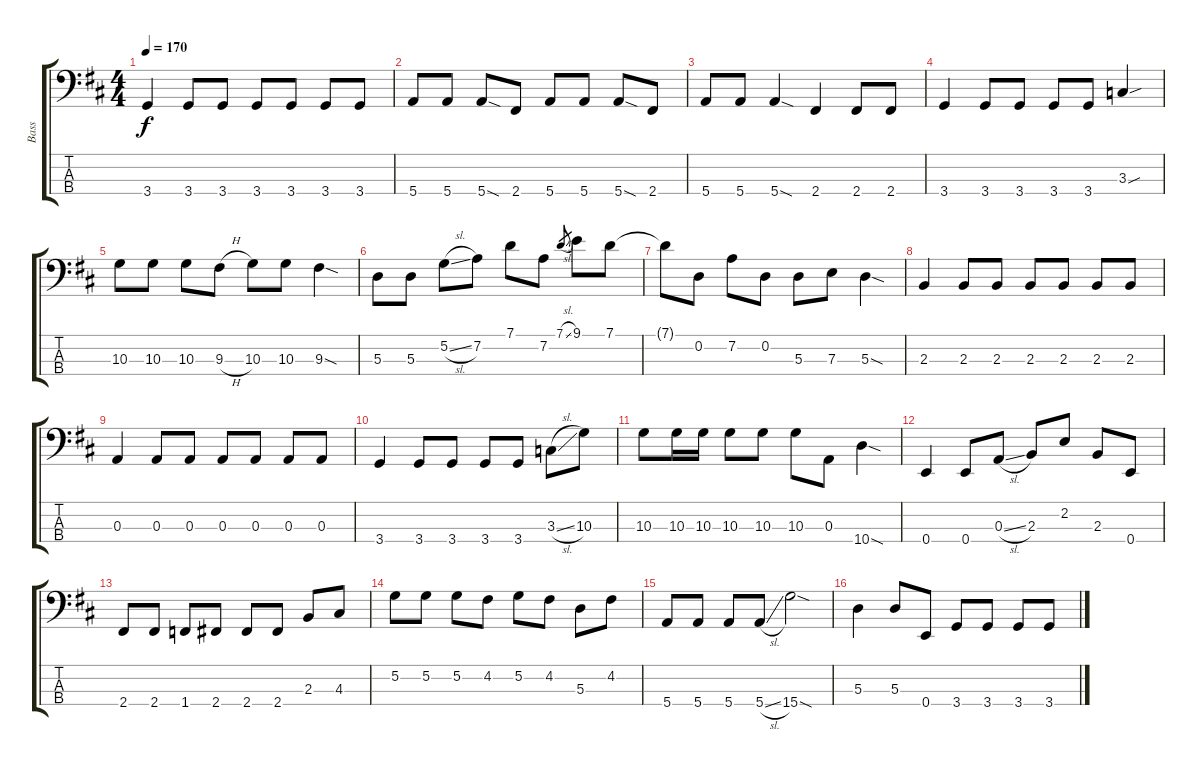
\track ("Bass" "Bass") {instrument electricbassfinger}
\staff {score tabs}
\tuning (G2 D2 A1 E1) {hide}
\ts (4 4)
\tempo 170
\clef f4
\ks d
3.4.4{dy f} 3.4.8 3.4.8 3.4.8 3.4.8 3.4.8 3.4.8 |
5.4.8 5.4.8 5.4{sod}.8 2.4.8 5.4.8 5.4.8 5.4{sod}.8 2.4.8 |
5.4.8 5.4.8 5.4{sod}.4 2.4.4 2.4.8 2.4.8 |
3.4.4 3.4.8 3.4.8 3.4.8 3.4.8 3.3{sou}.4 |
10.3.8 10.3.8 10.3.8 9.3{h}.8 10.3.8 10.3.8 9.3{sod}.4 |
5.3.8 5.3.8 5.2{sl}.8 7.2.8 7.1.8 7.2.8 7.1{sl}.8{gr} 9.1.8 7.1.8 |
7.1{t}.8 0.2.8 7.2.8 0.2.8 5.3.8 7.3.8 5.3{sod}.4 |
2.3.4 2.3.8 2.3.8 2.3.8 2.3.8 2.3.8 2.3.8 |
0.3.4 0.3.8 0.3.8 0.3.8 0.3.8 0.3.8 0.3.8 |
3.4.4 3.4.8 3.4.8 3.4.8 3.4.8 3.3{sl}.8 10.3.8 |
10.3.8 10.3.16 10.3.16 10.3.8 10.3.8 10.3.8 0.3.8 10.4{sod}.4 |
0.4.4 0.4.8 0.3{sl}.8 2.3.8 2.2.8 2.3.8 0.4.8 |
2.4.8 2.4.8 1.4.8 2.4.8 2.4.8 2.4.8 2.3.8 4.3.8 |
5.2.8 5.2.8 5.2.8 4.2.8 5.2.8 4.2.8 5.3.8 4.2.8 |
5.4.8 5.4.8 5.4.8 5.4{sl}.8 15.4{sod}.2 |
5.3.4 5.3.8 0.4.8 3.4.8 3.4.8 3.4.8 3.4.8
